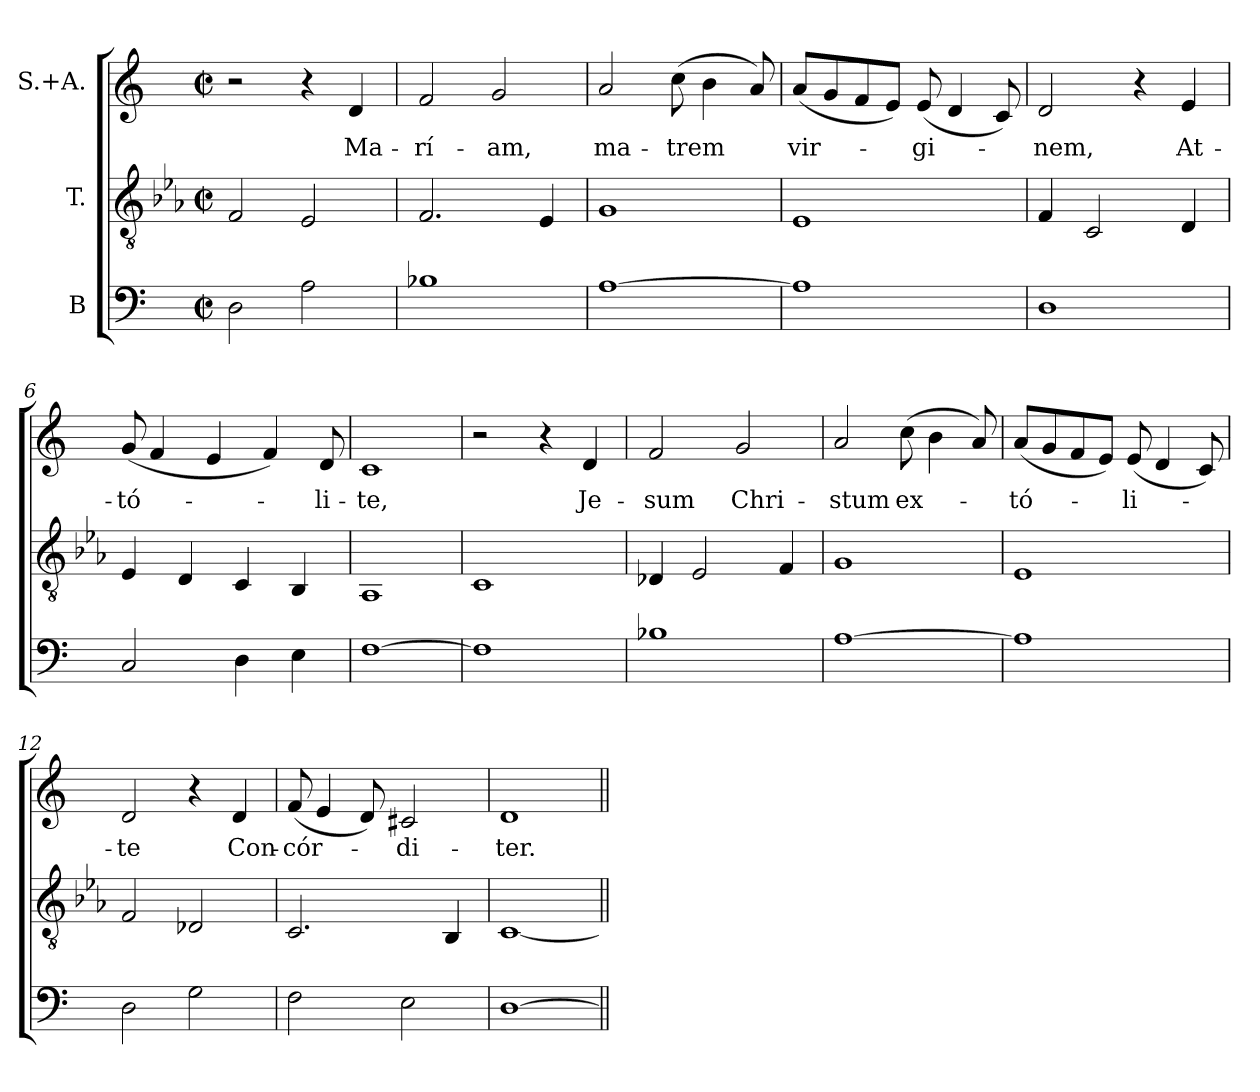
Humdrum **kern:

**kern	**kern	**kern	**text
*part3	*part2	*part1	*part1
*staff3	*staff2	*staff1	*staff1
*I"B	*I"T.	*I"S.+A.	*
!!LO:PB:g=z
*clefF4	*clefGv2	*clefG2	*
*	*ITrd2c3	*	*
*k[]	*k[]	*k[]	*
*C:	*C:	*C:	*
*M2/2	*M2/2	*M2/2	*
*met(c|)	*met(c|)	*met(c|)	*
*MM100	*MM100	*MM100	*
=1	=1	=1	=1
2Di\	2Di/	2r	.
2Ai\	2Ci/	4r	.
!	!	!	!LO:LY:b:color=#000000
.	.	4di/	Ma-
=2	=2	=2	=2
!	!	!	!LO:LY:b:color=#000000
1B-Xi	2.Di/	2fi/	-rí-
!	!	!	!LO:LY:b:color=#000000
.	.	2gi/	-am,
.	4Ci/	.	.
=3	=3	=3	=3
!	!	!	!LO:LY:b:color=#000000
[>1Ai	1Ei	2ai/	ma-
!	!	!	!LO:LY:b:color=#000000
.	.	(8cci\	-trem
.	.	4bi\	.
.	.	8ai/)	.
=4	=4	=4	=4
!	!	!	!LO:LY:b:color=#000000
1Ai]	1Ci	(8ai/L	vir-
.	.	8gi/	.
.	.	8fi/	.
.	.	8ei/J)	.
!	!	!	!LO:LY:b:color=#000000
.	.	(8ei/	-gi-
.	.	4di/	.
.	.	8ci/)	.
=5	=5	=5	=5
!	!	!	!LO:LY:b:color=#000000
1Di	4Di/	2di/	-nem,
.	2AAi/	.	.
.	.	4r	.
!	!	!	!LO:LY:b:color=#000000
.	4BBi/	4ei/	At-
!!LO:LB:g=z
=6	=6	=6	=6
!	!	!	!LO:LY:b:color=#000000
2Ci/	4Ci/	(8gi/	-tó-
.	.	4fi/	.
.	4BBi/	.	.
.	.	4ei/	.
4Di\	4AAi/	.	.
.	.	4fi/)	.
4Ei\	4GGi/	.	.
!	!	!	!LO:LY:b:color=#000000
.	.	8di/	-li-
=7	=7	=7	=7
!	!	!	!LO:LY:b:color=#000000
[>1Fi	1FFi	1ci	-te,
=8	=8	=8	=8
1Fi]	1AAi	2r	.
.	.	4r	.
!	!	!	!LO:LY:b:color=#000000
.	.	4di/	Je-
=9	=9	=9	=9
!	!	!	!LO:LY:b:color=#000000
1B-Xi	4BB-Xi/	2fi/	-sum
.	2Ci/	.	.
!	!	!	!LO:LY:b:color=#000000
.	.	2gi/	Chri-
.	4Di/	.	.
=10	=10	=10	=10
!	!	!	!LO:LY:b:color=#000000
[>1Ai	1Ei	2ai/	-stum
!	!	!	!LO:LY:b:color=#000000
.	.	(8cci\	ex-
.	.	4bi\	.
.	.	8ai/)	.
=11	=11	=11	=11
!	!	!	!LO:LY:b:color=#000000
1Ai]	1Ci	(8ai/L	-tó-
.	.	8gi/	.
.	.	8fi/	.
.	.	8ei/J)	.
!	!	!	!LO:LY:b:color=#000000
.	.	(8ei/	-li-
.	.	4di/	.
.	.	8ci/)	.
!!LO:LB:g=z
=12	=12	=12	=12
!	!	!	!LO:LY:b:color=#000000
2Di\	2Di/	2di/	-te
2Gi\	2BB-Xi/	4r	.
!	!	!	!LO:LY:b:color=#000000
.	.	4di/	Con-
=13	=13	=13	=13
!	!	!	!LO:LY:b:color=#000000
2Fi\	2.AAi/	(8fi/	-cór-
.	.	4ei/	.
.	.	8di/)	.
!	!	!	!LO:LY:b:color=#000000
2Ei\	.	2c#Xi/	-di-
.	4GGi/	.	.
=14	=14	=14	=14
!	!	!	!LO:LY:b:color=#000000
[>1Di	[<1AAi	1di	-ter.
=||	=||	=||	=||
*-	*-	*-	*-
